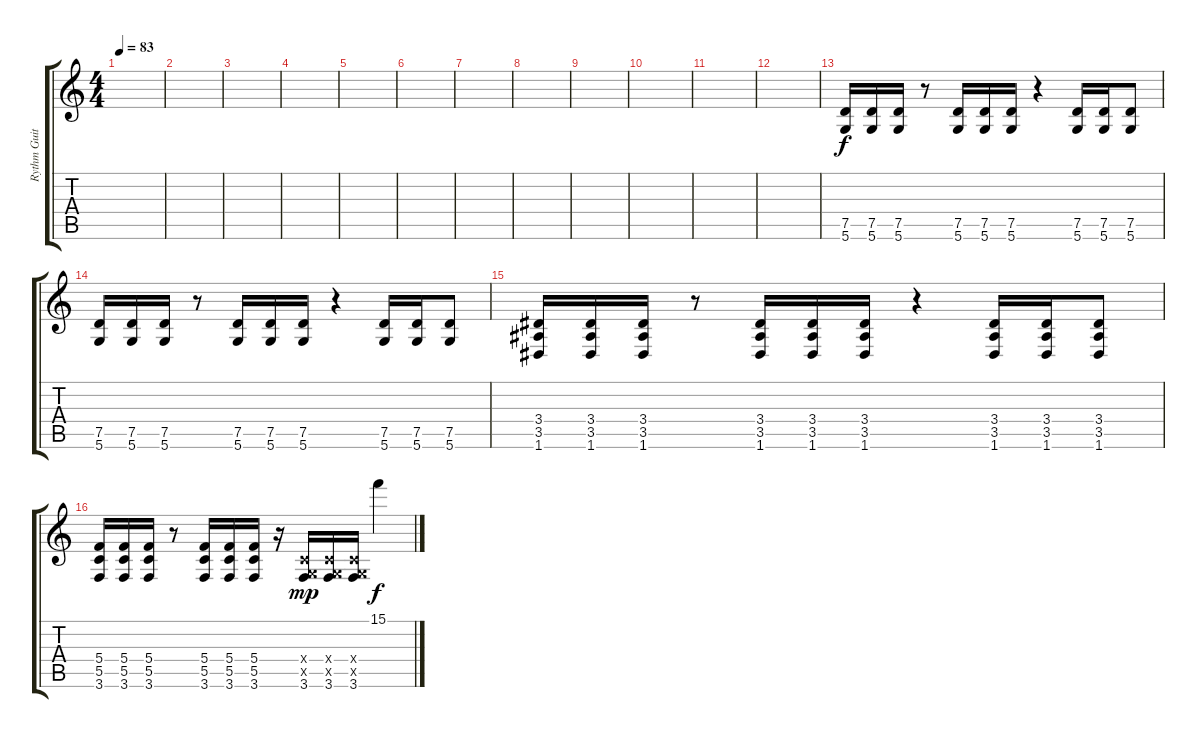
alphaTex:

\track ("Rythm Guitar" "Rythm Guit") {instrument distortionguitar}
\staff {score tabs}
\tuning (D4 A3 F3 C3 G2 D2) {hide}
\ts (4 4)
\tempo 83
\clef g2
\ks c
|
|
|
|
|
|
|
|
|
|
|
|
(7.5 5.6).16 (7.5 5.6).16 (7.5 5.6).16 r.8 (7.5 5.6).16 (7.5 5.6).16 (7.5 5.6).16 r.4 (7.5 5.6).16 (7.5 5.6).16 (7.5 5.6).8 |
(7.5 5.6).16 (7.5 5.6).16 (7.5 5.6).16 r.8 (7.5 5.6).16 (7.5 5.6).16 (7.5 5.6).16 r.4 (7.5 5.6).16 (7.5 5.6).16 (7.5 5.6).8 |
(3.4 3.5 1.6).16 (3.4 3.5 1.6).16 (3.4 3.5 1.6).16 r.8 (3.4 3.5 1.6).16 (3.4 3.5 1.6).16 (3.4 3.5 1.6).16 r.4 (3.4 3.5 1.6).16 (3.4 3.5 1.6).16 (3.4 3.5 1.6).8 |
(5.4 5.5 3.6).16 (5.4 5.5 3.6).16 (5.4 5.5 3.6).16 r.8 (5.4 5.5 3.6).16 (5.4 5.5 3.6).16 (5.4 5.5 3.6).16 r.16 (0.4{x} 0.5{x} 3.6).16{dy mp} (0.4{x} 0.5{x} 3.6).16 (0.4{x} 0.5{x} 3.6).16 15.1.4{dy f}
